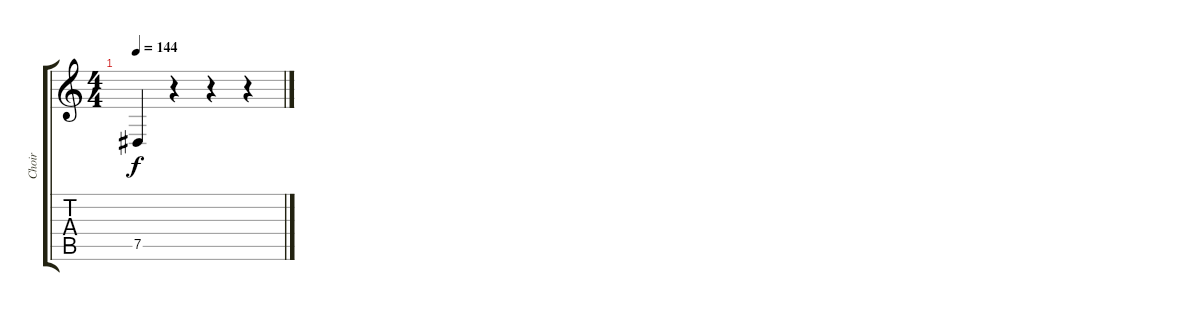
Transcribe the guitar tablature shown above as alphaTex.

\track ("Choir" "Choir") {instrument choiraahs}
\staff {score tabs}
\tuning (Eb4 Bb3 Gb3 Db3 Ab2 Eb2) {hide}
\ts (4 4)
\tempo 144
\clef g2
\ks c
7.5.4{dy f} r.4 r.4 r.4
